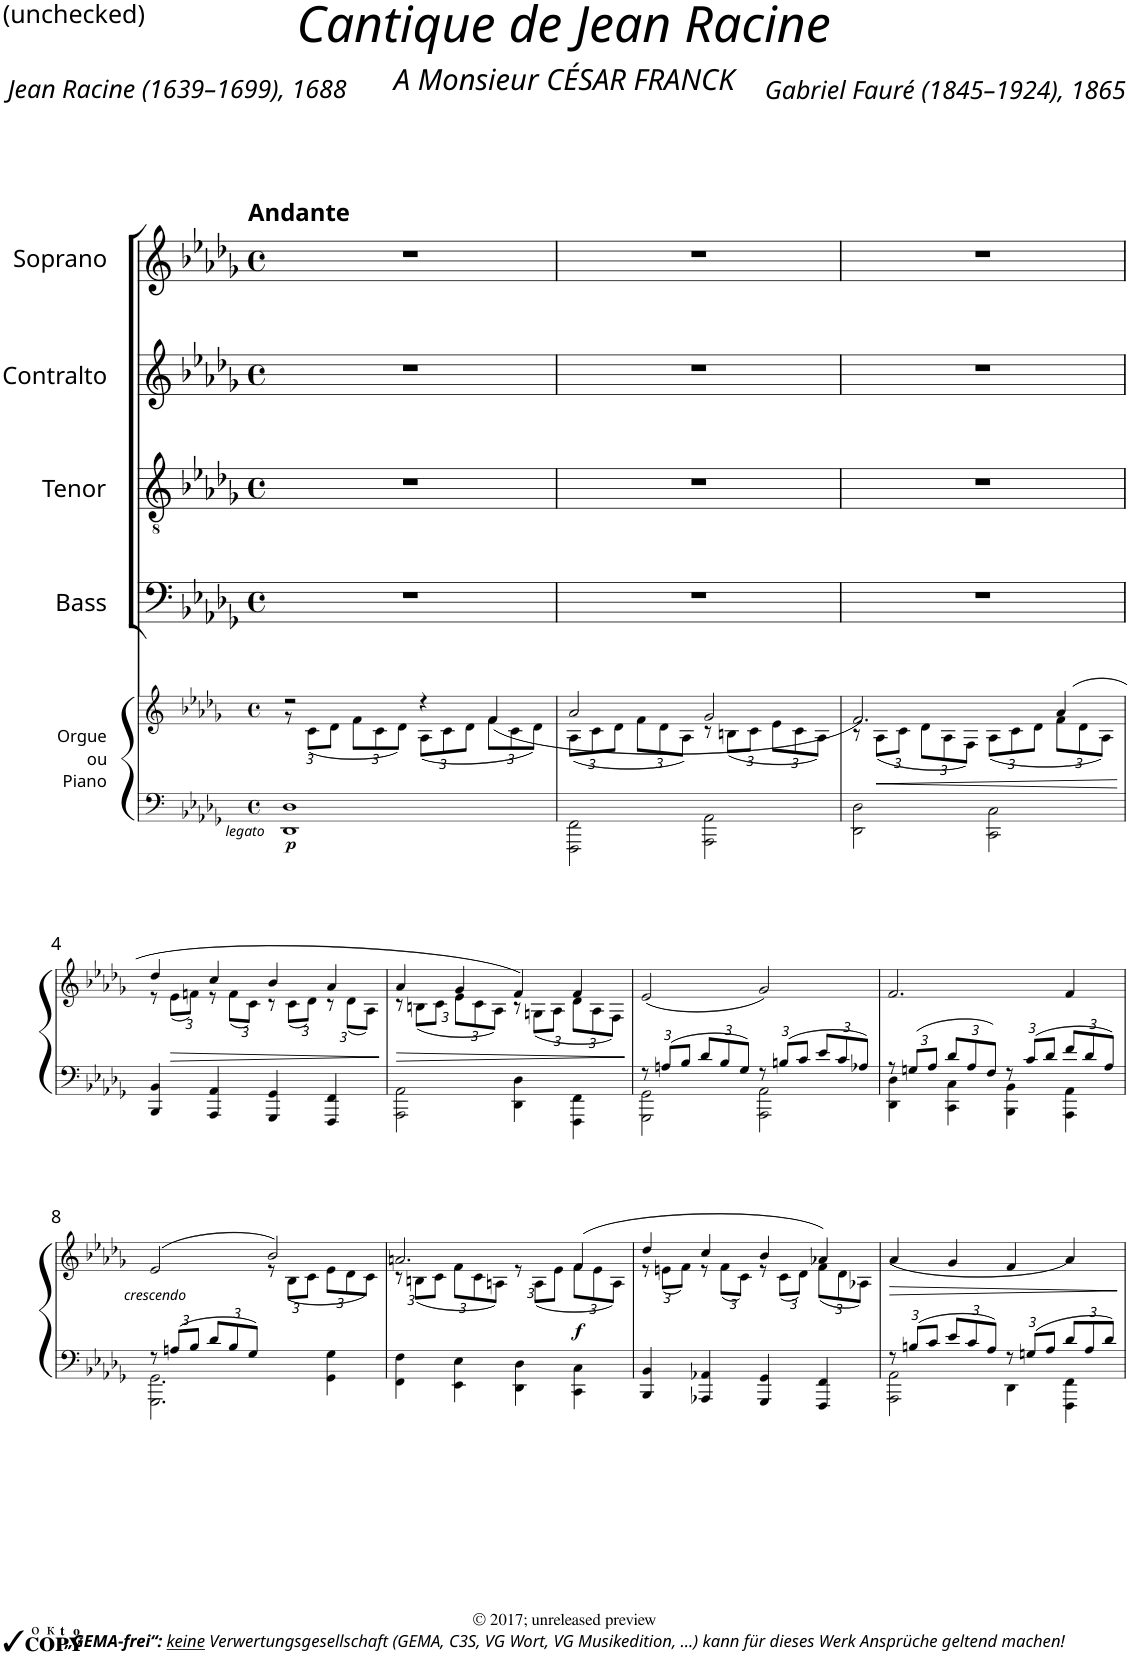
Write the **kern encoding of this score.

**kern	**kern	**dynam	**kern	**kern	**kern	**kern
*part5	*part5	*part5	*part4	*part3	*part2	*part1
*staff6	*staff5	*staff5/6	*staff4	*staff3	*staff2	*staff1
*I"Orgue ou Piano	*	*	*I"Bass	*I"Tenor	*I"Contralto	*I"Soprano
*	*	*	*I'B.	*I'T.	*	*I'S.
*stria5	*stria5	*	*	*	*	*
*clefF4	*clefG2	*	*clefF4	*clefGv2	*clefG2	*clefG2
*k[b-e-a-d-g-]	*k[b-e-a-d-g-]	*	*k[b-e-a-d-g-]	*k[b-e-a-d-g-]	*k[b-e-a-d-g-]	*k[b-e-a-d-g-]
*M4/4	*M4/4	*	*M4/4	*M4/4	*M4/4	*M4/4
*met(c)	*met(c)	*	*met(c)	*met(c)	*met(c)	*met(c)
=1	=1	=1	=1	=1	=1	=1
*	*^	*	*	*	*	*
*	*	*Xbrackettup	*	*	*	*	*
!	!	!	!	!	!	!	!LO:TX:a:B:t=Andante
!	!	!	!LO:DY:b=2	!	!	!	!
!	!	!	!LO:DY:n=1:b=2	!	!	!	!
1DD- 1D-	2r	12r	other-dynamics p	1r	1r	1r	1r
.	.	(12c\L	.	.	.	.	.
.	.	12d-\J	.	.	.	.	.
.	.	12f\L	.	.	.	.	.
.	.	12c\	.	.	.	.	.
.	.	12d-\J)	.	.	.	.	.
.	4r	(12A-\L	.	.	.	.	.
.	.	12c\	.	.	.	.	.
.	.	12d-\J	.	.	.	.	.
.	4f/	(12f\L	.	.	.	.	.
.	.	12c\	.	.	.	.	.
.	.	12d-\J)	.	.	.	.	.
=2	=2	=2	=2	=2	=2	=2	=2
2FFF\ 2FF\	2a-/	(12A-\L	.	1r	1r	1r	1r
.	.	12c\	.	.	.	.	.
.	.	12d-\J	.	.	.	.	.
.	.	12f\L	.	.	.	.	.
.	.	12d-\	.	.	.	.	.
.	.	12A-\J)	.	.	.	.	.
2AAA-\ 2AA-\	2g-/	12r	.	.	.	.	.
.	.	(12Bn\L	.	.	.	.	.
.	.	12c\J	.	.	.	.	.
.	.	12e-\L	.	.	.	.	.
.	.	12c\	.	.	.	.	.
.	.	12A-\J)	.	.	.	.	.
=3	=3	=3	=3	=3	=3	=3	=3
2DD-\ 2D-\	2.f/)	12r	.	1r	1r	1r	1r
!	!	!	!LO:HP:b	!	!	!	!
.	.	(12A-\L	<	.	.	.	.
.	.	12c\J	.	.	.	.	.
.	.	12d-\L	.	.	.	.	.
.	.	12A-\	.	.	.	.	.
.	.	12F\J)	.	.	.	.	.
2CC\ 2C\	.	(12A-\L	.	.	.	.	.
.	.	12c\	.	.	.	.	.
.	.	12d-\J	.	.	.	.	.
.	(4a-/	12f\L	.	.	.	.	.
.	.	12d-\	.	.	.	.	.
.	.	12A-\J)	.	.	.	.	.
!!LO:LB:g=z
=4	=4	=4	=4	=4	=4	=4	=4
4BBB-/ 4BB-/	4dd-/	12r	.	1r	1r	1r	1r
!	!	!	!LO:HP:b	!	!	!	!
.	.	(12e-\L	>	.	.	.	.
.	.	12fn\J)	.	.	.	.	.
4AAA-/ 4AA-/	4cc/	12r	.	.	.	.	.
.	.	(12f\L	.	.	.	.	.
.	.	12c\J)	.	.	.	.	.
4GGG-/ 4GG-/	4b-/	12r	.	.	.	.	.
.	.	(12c\L	.	.	.	.	.
.	.	12d-\J)	.	.	.	.	.
4FFF/ 4FF/	4a-/	12r	.	.	.	.	.
.	.	(12d-\L	.	.	.	.	.
.	.	12A-\J)	.	.	.	.	.
*	*v	*v	*	*	*	*	*
.	.	[	.	.	.	.
=5	=5	=5	=5	=5	=5	=5
!	!	!LO:HP:b	!	!	!	!
*	*^	*	*	*	*	*
2AAA-\ 2AA-\	4a-/	12r	>	1r	1r	1r	1r
.	.	(12Bn\L	.	.	.	.	.
.	.	12c\J	.	.	.	.	.
.	4g-/	12e-\L	.	.	.	.	.
.	.	12c\	.	.	.	.	.
.	.	12A-\J)	.	.	.	.	.
4DD-\ 4D-\	4f/)	12r	.	.	.	.	.
.	.	(12Gn\L	.	.	.	.	.
.	.	12A-\J	.	.	.	.	.
4FFF\ 4FF\	4f/	12d-\L	.	.	.	.	.
.	.	12A-\	.	.	.	.	.
.	.	12F\J)	.	.	.	.	.
*	*v	*v	*	*	*	*	*
.	.	]	.	.	.	.
=6	=6	=6	=6	=6	=6	=6
*Xbrackettup	*	*	*	*	*	*
*^	*	*	*	*	*	*
12r	2GGG-\ 2GG-\	(2e-/	.	1r	1r	1r	1r
12An/L	.	.	.	.	.	.	.
12B-/J	.	.	.	.	.	.	.
12d-/L	.	.	.	.	.	.	.
12B-/	.	.	.	.	.	.	.
12G-/J	.	.	.	.	.	.	.
12r	2AAA-\ 2AA-\	2g-/)	.	.	.	.	.
12Bn/L	.	.	.	.	.	.	.
12c/J	.	.	.	.	.	.	.
12e-/L	.	.	.	.	.	.	.
12c/	.	.	.	.	.	.	.
12A-X/J	.	.	.	.	.	.	.
=7	=7	=7	=7	=7	=7	=7	=7
12r	4DD-\ 4D-\	2.f/	.	1r	1r	1r	1r
12Gn/L	.	.	.	.	.	.	.
12A-/J	.	.	.	.	.	.	.
12d-/L	4CC\ 4C\	.	.	.	.	.	.
12A-/	.	.	.	.	.	.	.
12F/J	.	.	.	.	.	.	.
12r	4BBB-\ 4BB-\	.	.	.	.	.	.
12c/L	.	.	.	.	.	.	.
12d-/J	.	.	.	.	.	.	.
12f/L	4AAA-\ 4AA-\	4f/	.	.	.	.	.
12d-/	.	.	.	.	.	.	.
12A-/J	.	.	.	.	.	.	.
!!LO:LB:g=z
=8	=8	=8	=8	=8	=8	=8	=8
*	*	*^	*	*	*	*	*
!	!	!	!	!LO:DY:b	!	!	!	!
12r	2.GGG-\ 2.GG-\	(2e-/	2ryy	other-dynamics	1r	1r	1r	1r
12An/L	.	.	.	.	.	.	.	.
12B-/J	.	.	.	.	.	.	.	.
12d-/L	.	.	.	.	.	.	.	.
12B-/	.	.	.	.	.	.	.	.
12G-/J	.	.	.	.	.	.	.	.
2ryy	.	2b-/)	12r	.	.	.	.	.
.	.	.	(12B-\L	.	.	.	.	.
.	.	.	12c\J	.	.	.	.	.
.	4GG-\ 4G-\	.	12e-\L	.	.	.	.	.
.	.	.	12d-\	.	.	.	.	.
.	.	.	12c\J)	.	.	.	.	.
=9	=9	=9	=9	=9	=9	=9	=9	=9
1ryy	4FF\ 4F\	2.an/	12r	.	1r	1r	1r	1r
.	.	.	(12Bn\L	.	.	.	.	.
.	.	.	12c\J	.	.	.	.	.
.	4EE-\ 4E-\	.	12f\L	.	.	.	.	.
.	.	.	12c\	.	.	.	.	.
.	.	.	12An\J)	.	.	.	.	.
.	4DD-\ 4D-\	.	12r	.	.	.	.	.
.	.	.	(12A\L	.	.	.	.	.
.	.	.	12e-\J	.	.	.	.	.
!	!	!	!	!LO:DY:b	!	!	!	!
.	4CC\ 4C\	(4f/	12f\L	f	.	.	.	.
.	.	.	12e-\	.	.	.	.	.
.	.	.	12A\J)	.	.	.	.	.
=10	=10	=10	=10	=10	=10	=10	=10	=10
4BBB-/ 4BB-/	1ryy	4dd-/	12r	.	1r	1r	1r	1r
.	.	.	(12en\L	.	.	.	.	.
.	.	.	12f\J)	.	.	.	.	.
4AAA-X/ 4AA-X/	.	4cc/	12r	.	.	.	.	.
.	.	.	(12f\L	.	.	.	.	.
.	.	.	12c\J)	.	.	.	.	.
4GGG-/ 4GG-/	.	4b-/	12r	.	.	.	.	.
.	.	.	(12c\L	.	.	.	.	.
.	.	.	12d-\J)	.	.	.	.	.
4FFF/ 4FF/	.	4a-X/)	(12f\L	.	.	.	.	.
.	.	.	12d-\	.	.	.	.	.
.	.	.	12A-X\J)	.	.	.	.	.
*	*	*v	*v	*	*	*	*	*
=11	=11	=11	=11	=11	=11	=11	=11
12r	2AAA-\ 2AA-\	(4a-/	.	1r	1r	1r	1r
12Bn/L	.	.	.	.	.	.	.
12c/J	.	.	.	.	.	.	.
12e-/L	.	4g-/	.	.	.	.	.
12c/	.	.	.	.	.	.	.
12A-/J	.	.	.	.	.	.	.
12r	4DD-\	4f/	.	.	.	.	.
12Gn/L	.	.	.	.	.	.	.
12A-/J	.	.	.	.	.	.	.
12d-/L	4FFF\ 4FF\	4a-/)	.	.	.	.	.
12A-/	.	.	.	.	.	.	.
12d-/J	.	.	.	.	.	.	.
*v	*v	*	*	*	*	*	*
.	.	]	.	.	.	.
=	=	=	=	=	=	=
*-	*-	*-	*-	*-	*-	*-
